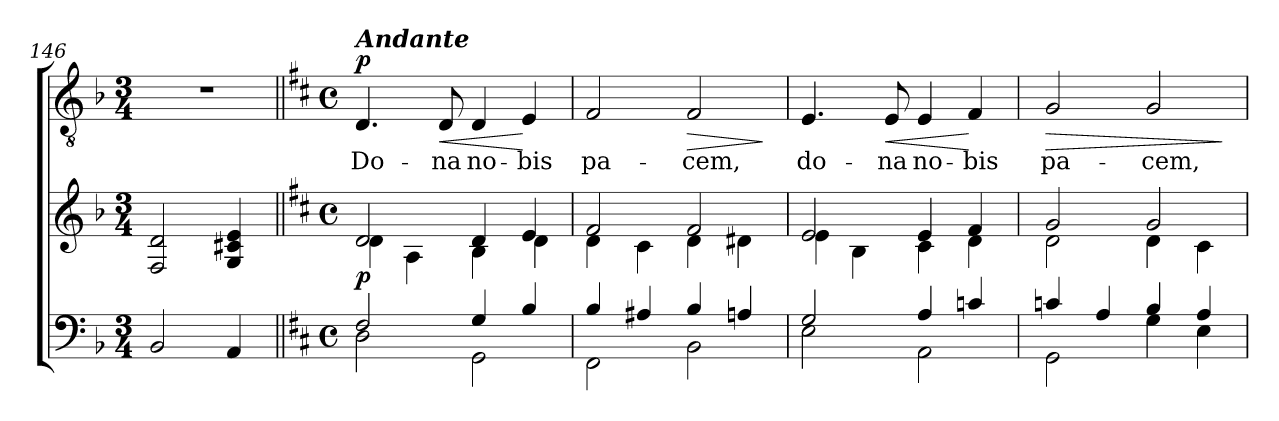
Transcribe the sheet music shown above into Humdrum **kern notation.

**kern	**kern	**dynam	**kern	**text	**dynam
*part2	*part2	*part2	*part1	*part1	*part1
*staff3	*staff2	*staff2/3	*staff1	*staff1	*staff1
*clefF4	*clefG2	*	*clefGv2	*	*
*k[b-]	*k[b-]	*	*k[b-]	*	*
*F:	*F:	*	*F:	*	*
*M3/4	*M3/4	*	*M3/4	*	*
=146	=146	=146	=146	=146	=146
2BB-/	2F/ 2d/	.	2.r	.	.
4AA/	4G/ 4c#X/ 4e/	.	.	.	.
!!LO:PB:g=z
=147||	=147||	=147||	=147||	=147||	=147||
*k[f#c#]	*k[f#c#]	*	*k[f#c#]	*	*
*D:	*D:	*	*D:	*	*
*M4/4	*M4/4	*	*M4/4	*	*
*met(c)	*met(c)	*	*met(c)	*	*
*^	*^	*	*	*	*
!	!	!	!	!	!LO:TX:a:Bi:t=Andante	!	!
!	!	!	!	!LO:DY:b	!	!LO:LY:b	!LO:DY:a
2F#/	2D\	2d/	4d\	p	4.D/	Do-	p
.	.	.	4A\	.	.	.	.
!	!	!	!	!	!	!LO:LY:b	!LO:HP:b
.	.	.	.	.	8D/	-na	<
!	!	!	!	!	!	!LO:LY:b	!
4G/	2GG\	4d/	4B\	.	4D/	no-	.
!	!	!	!	!	!	!LO:LY:b	!
4B/	.	4e/	4d\	.	4E/	-bis	[
=148	=148	=148	=148	=148	=148	=148	=148
!	!	!	!	!	!	!LO:LY:b	!
4B/	2FF#\	2f#/	4d\	.	2F#/	pa-	.
4A#X/	.	.	4c#\	.	.	.	.
!	!	!	!	!	!	!LO:LY:b	!LO:HP:b
4B/	2BB\	2f#/	4d\	.	2F#/	-cem,	>
4An/	.	.	4d#X\	.	.	.	.
*v	*v	*	*	*	*	*	*
*	*v	*v	*	*	*	*
.	.	.	.	.	]
=149	=149	=149	=149	=149	=149
*^	*^	*	*	*	*
!	!	!	!	!	!	!LO:LY:b	!
2G/	2E\	2e/	4e\	.	4.E/	do-	.
.	.	.	4B\	.	.	.	.
!	!	!	!	!	!	!LO:LY:b	!LO:HP:b
.	.	.	.	.	8E/	-na	<
!	!	!	!	!	!	!LO:LY:b	!
4A/	2AA\	4e/	4c#\	.	4E/	no-	.
!	!	!	!	!	!	!LO:LY:b	!
4cn/	.	4f#/	4d\	.	4F#/	-bis	[
=150	=150	=150	=150	=150	=150	=150	=150
!	!	!	!	!	!	!LO:LY:b	!LO:HP:b
4cn/	2GG\	2g/	2d\	.	2G/	pa-	>
4A/	.	.	.	.	.	.	.
!	!	!	!	!	!	!LO:LY:b	!
4B/	4G\	2g/	4d\	.	2G/	-cem,	.
4A/	4E\	.	4c#\	.	.	.	.
*v	*v	*	*	*	*	*	*
*	*v	*v	*	*	*	*
.	.	.	.	.	]
=	=	=	=	=	=
*-	*-	*-	*-	*-	*-
